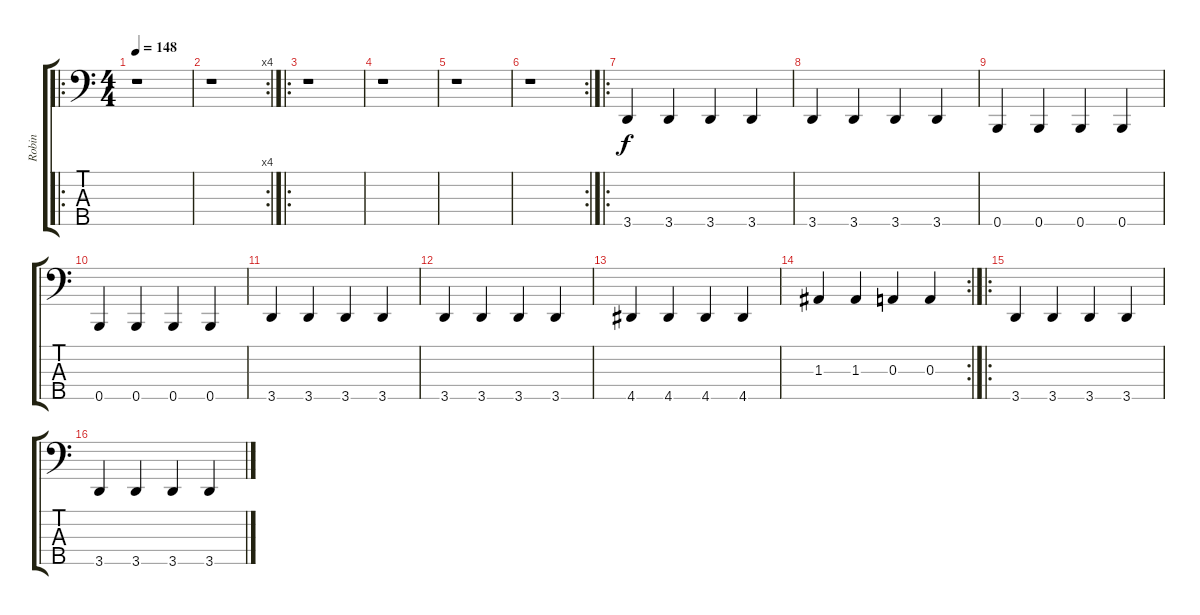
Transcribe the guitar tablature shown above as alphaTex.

\track ("Robin" "Robin") {instrument electricbasspick}
\staff {score tabs}
\tuning (G2 D2 A1 E1 B0) {hide}
\ro
\ts (4 4)
\tempo 148
\clef f4
\ks c
r.1{dy f instrument electricbasspick} |
\rc 4
r.1 |
\ro
r.1 |
r.1 |
r.1 |
\rc 2
r.1 |
\ro
3.5.4 3.5.4 3.5.4 3.5.4 |
3.5.4 3.5.4 3.5.4 3.5.4 |
0.5.4 0.5.4 0.5.4 0.5.4 |
0.5.4 0.5.4 0.5.4 0.5.4 |
3.5.4 3.5.4 3.5.4 3.5.4 |
3.5.4 3.5.4 3.5.4 3.5.4 |
4.5.4 4.5.4 4.5.4 4.5.4 |
\rc 2
1.3.4 1.3.4 0.3.4 0.3.4 |
\ro
3.5.4 3.5.4 3.5.4 3.5.4 |
3.5.4 3.5.4 3.5.4 3.5.4
